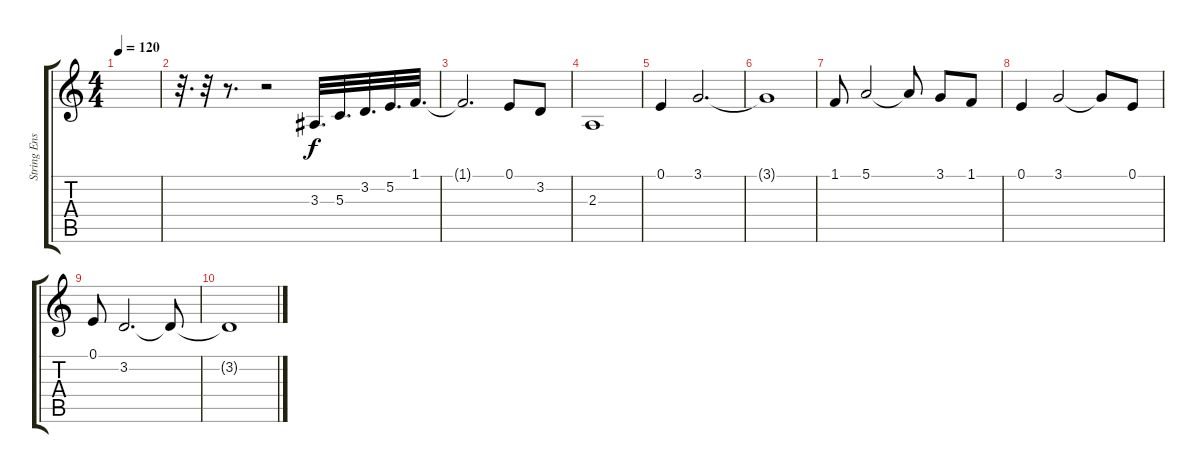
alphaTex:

\track ("String Ensemble" "String Ens") {instrument stringensemble1}
\staff {score tabs}
\tuning (E4 B3 G3 D3 A2 E2) {hide}
\ts (4 4)
\tempo 120
\clef g2
\ks c
|
r.32{d} r.32 r.8{d} r.2 3.3.32{d} 5.3.32{d} 3.2.32{d} 5.2.32{d} 1.1.32{d} |
1.1{t}.2{d dy f} 0.1.8 3.2.8 |
2.3.1 |
0.1.4 3.1.2{d} |
3.1{t}.1 |
1.1.8 5.1.2 5.1{t}.8 3.1.8 1.1.8 |
0.1.4 3.1.2 3.1{t}.8 0.1.8 |
0.1.8 3.2.2{d} 3.2{t}.8 |
3.2{t}.1{volume 0}
